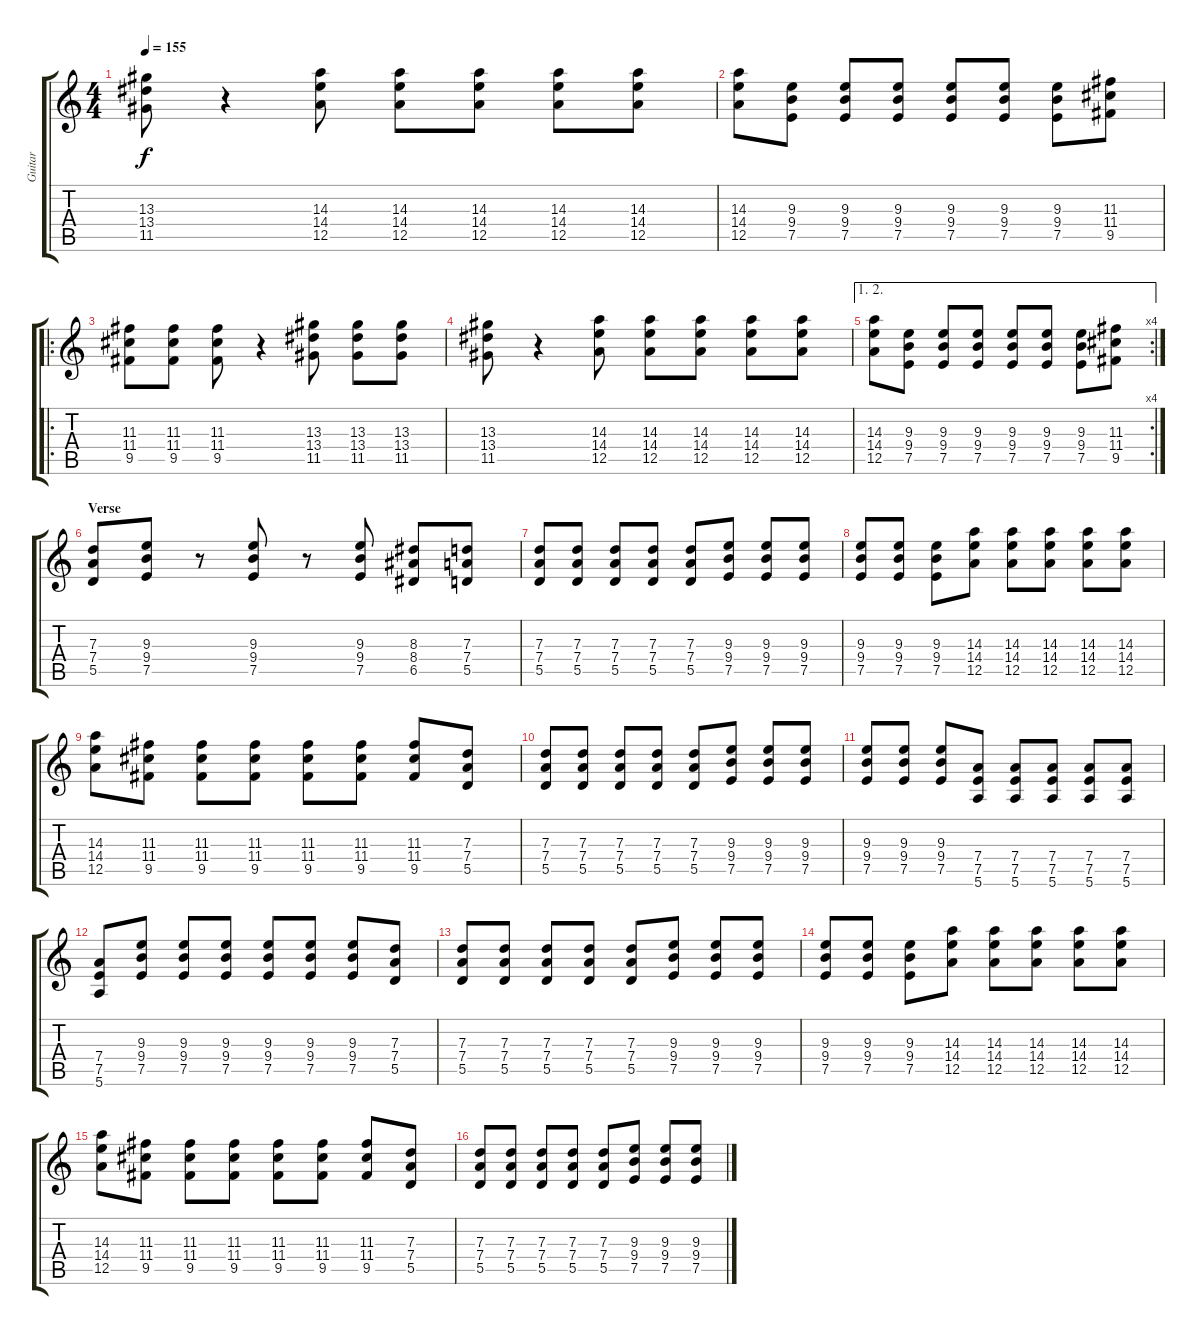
\track ("Guitar" "Guitar") {instrument distortionguitar}
\staff {score tabs}
\tuning (E4 B3 G3 D3 A2 E2) {hide}
\ts (4 4)
\tempo 155
\clef g2
\ks c
(13.3 13.4 11.5).8{dy f} r.4 (14.3 14.4 12.5).8 (14.3 14.4 12.5).8 (14.3 14.4 12.5).8 (14.3 14.4 12.5).8 (14.3 14.4 12.5).8 |
(14.3 14.4 12.5).8 (9.3 9.4 7.5).8 (9.3 9.4 7.5).8 (9.3 9.4 7.5).8 (9.3 9.4 7.5).8 (9.3 9.4 7.5).8 (9.3 9.4 7.5).8 (11.3 11.4 9.5).8 |
\ro
(11.3 11.4 9.5).8 (11.3 11.4 9.5).8 (11.3 11.4 9.5).8 r.4 (13.3 13.4 11.5).8 (13.3 13.4 11.5).8 (13.3 13.4 11.5).8 |
(13.3 13.4 11.5).8 r.4 (14.3 14.4 12.5).8 (14.3 14.4 12.5).8 (14.3 14.4 12.5).8 (14.3 14.4 12.5).8 (14.3 14.4 12.5).8 |
\ae (1 2)
\rc 4
(14.3 14.4 12.5).8 (9.3 9.4 7.5).8 (9.3 9.4 7.5).8 (9.3 9.4 7.5).8 (9.3 9.4 7.5).8 (9.3 9.4 7.5).8 (9.3 9.4 7.5).8 (11.3 11.4 9.5).8 |
\section ("" "Verse")
(7.3 7.4 5.5).8 (9.3 9.4 7.5).8 r.8 (9.3 9.4 7.5).8 r.8 (9.3 9.4 7.5).8 (8.3 8.4 6.5).8 (7.3 7.4 5.5).8 |
(7.3 7.4 5.5).8 (7.3 7.4 5.5).8 (7.3 7.4 5.5).8 (7.3 7.4 5.5).8 (7.3 7.4 5.5).8 (9.3 9.4 7.5).8 (9.3 9.4 7.5).8 (9.3 9.4 7.5).8 |
(9.3 9.4 7.5).8 (9.3 9.4 7.5).8 (9.3 9.4 7.5).8 (14.3 14.4 12.5).8 (14.3 14.4 12.5).8 (14.3 14.4 12.5).8 (14.3 14.4 12.5).8 (14.3 14.4 12.5).8 |
(14.3 14.4 12.5).8 (11.3 11.4 9.5).8 (11.3 11.4 9.5).8 (11.3 11.4 9.5).8 (11.3 11.4 9.5).8 (11.3 11.4 9.5).8 (11.3 11.4 9.5).8 (7.3 7.4 5.5).8 |
(7.3 7.4 5.5).8 (7.3 7.4 5.5).8 (7.3 7.4 5.5).8 (7.3 7.4 5.5).8 (7.3 7.4 5.5).8 (9.3 9.4 7.5).8 (9.3 9.4 7.5).8 (9.3 9.4 7.5).8 |
(9.3 9.4 7.5).8 (9.3 9.4 7.5).8 (9.3 9.4 7.5).8 (7.4 7.5 5.6).8 (7.4 7.5 5.6).8 (7.4 7.5 5.6).8 (7.4 7.5 5.6).8 (7.4 7.5 5.6).8 |
(7.4 7.5 5.6).8 (9.3 9.4 7.5).8 (9.3 9.4 7.5).8 (9.3 9.4 7.5).8 (9.3 9.4 7.5).8 (9.3 9.4 7.5).8 (9.3 9.4 7.5).8 (7.3 7.4 5.5).8 |
(7.3 7.4 5.5).8 (7.3 7.4 5.5).8 (7.3 7.4 5.5).8 (7.3 7.4 5.5).8 (7.3 7.4 5.5).8 (9.3 9.4 7.5).8 (9.3 9.4 7.5).8 (9.3 9.4 7.5).8 |
(9.3 9.4 7.5).8 (9.3 9.4 7.5).8 (9.3 9.4 7.5).8 (14.3 14.4 12.5).8 (14.3 14.4 12.5).8 (14.3 14.4 12.5).8 (14.3 14.4 12.5).8 (14.3 14.4 12.5).8 |
(14.3 14.4 12.5).8 (11.3 11.4 9.5).8 (11.3 11.4 9.5).8 (11.3 11.4 9.5).8 (11.3 11.4 9.5).8 (11.3 11.4 9.5).8 (11.3 11.4 9.5).8 (7.3 7.4 5.5).8 |
(7.3 7.4 5.5).8 (7.3 7.4 5.5).8 (7.3 7.4 5.5).8 (7.3 7.4 5.5).8 (7.3 7.4 5.5).8 (9.3 9.4 7.5).8 (9.3 9.4 7.5).8 (9.3 9.4 7.5).8
